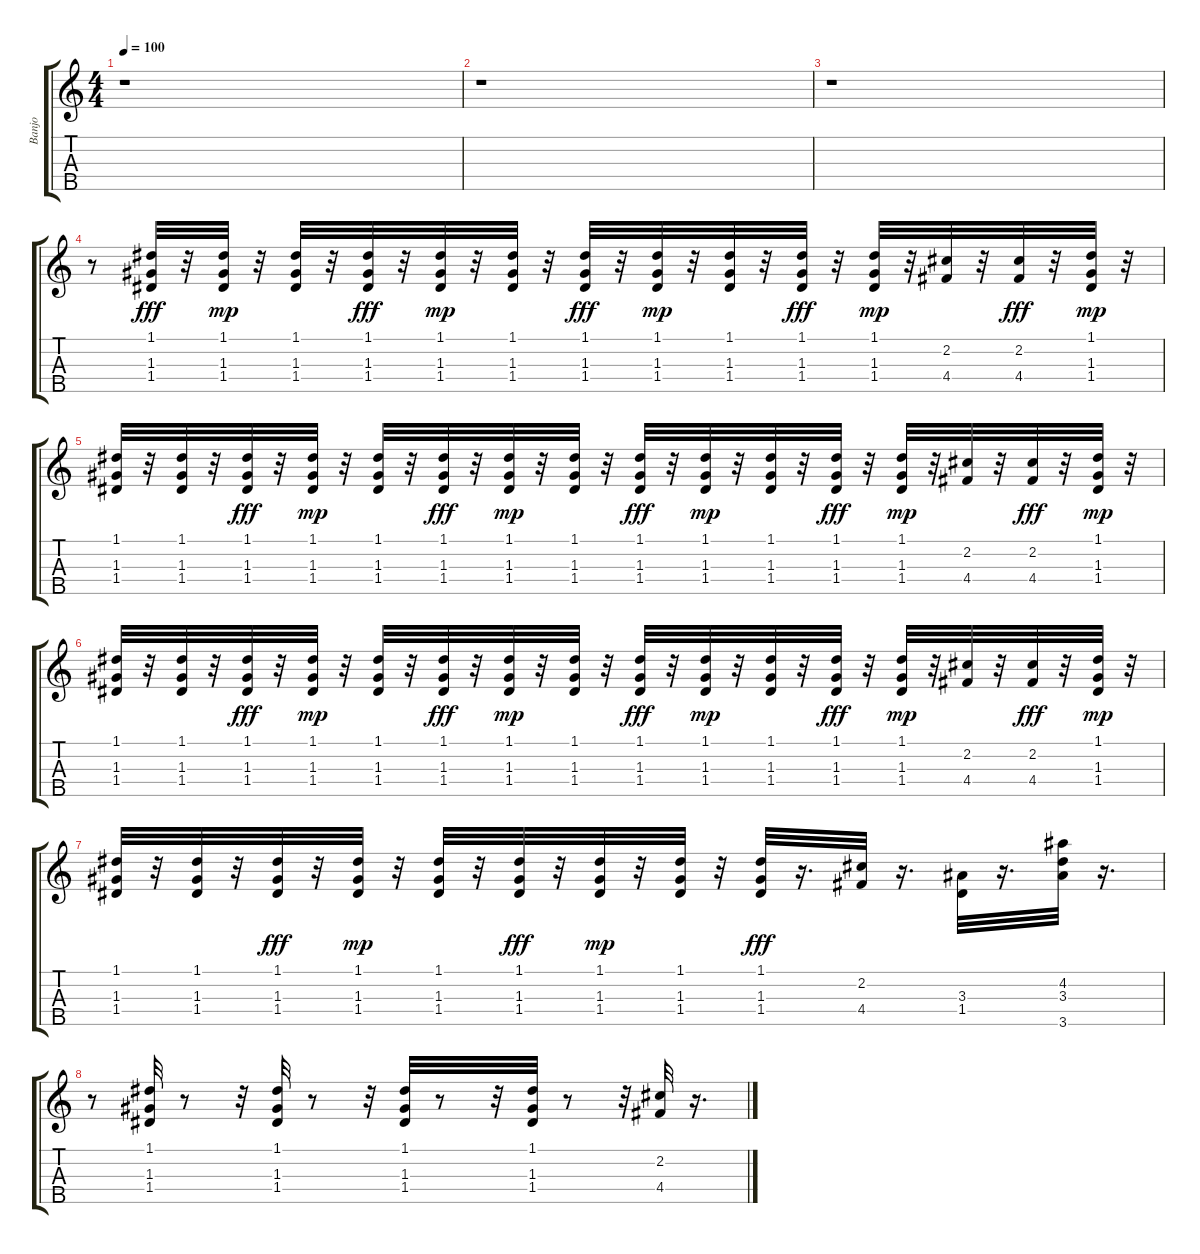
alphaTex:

\track ("Banjo" "Banjo") {instrument banjo}
\staff {score tabs}
\tuning (D4 B3 G3 D3 G4) {hide}
\displaytranspose 12
\ts (4 4)
\tempo 100
\clef g2
\ks c
r.1{dy fff} |
r.1 |
r.1 |
r.8 (1.1 1.3 1.4).32 r.32 (1.1 1.3 1.4).32{dy mp} r.32 (1.1 1.3 1.4).32 r.32 (1.1 1.3 1.4).32{dy fff} r.32 (1.1 1.3 1.4).32{dy mp} r.32 (1.1 1.3 1.4).32 r.32 (1.1 1.3 1.4).32{dy fff} r.32 (1.1 1.3 1.4).32{dy mp} r.32 (1.1 1.3 1.4).32 r.32 (1.1 1.3 1.4).32{dy fff} r.32 (1.1 1.3 1.4).32{dy mp} r.32 (2.2 4.4).32 r.32 (2.2 4.4).32{dy fff} r.32 (1.1 1.3 1.4).32{dy mp} r.32 |
(1.1 1.3 1.4).32 r.32 (1.1 1.3 1.4).32 r.32 (1.1 1.3 1.4).32{dy fff} r.32 (1.1 1.3 1.4).32{dy mp} r.32 (1.1 1.3 1.4).32 r.32 (1.1 1.3 1.4).32{dy fff} r.32 (1.1 1.3 1.4).32{dy mp} r.32 (1.1 1.3 1.4).32 r.32 (1.1 1.3 1.4).32{dy fff} r.32 (1.1 1.3 1.4).32{dy mp} r.32 (1.1 1.3 1.4).32 r.32 (1.1 1.3 1.4).32{dy fff} r.32 (1.1 1.3 1.4).32{dy mp} r.32 (2.2 4.4).32 r.32 (2.2 4.4).32{dy fff} r.32 (1.1 1.3 1.4).32{dy mp} r.32 |
(1.1 1.3 1.4).32 r.32 (1.1 1.3 1.4).32 r.32 (1.1 1.3 1.4).32{dy fff} r.32 (1.1 1.3 1.4).32{dy mp} r.32 (1.1 1.3 1.4).32 r.32 (1.1 1.3 1.4).32{dy fff} r.32 (1.1 1.3 1.4).32{dy mp} r.32 (1.1 1.3 1.4).32 r.32 (1.1 1.3 1.4).32{dy fff} r.32 (1.1 1.3 1.4).32{dy mp} r.32 (1.1 1.3 1.4).32 r.32 (1.1 1.3 1.4).32{dy fff} r.32 (1.1 1.3 1.4).32{dy mp} r.32 (2.2 4.4).32 r.32 (2.2 4.4).32{dy fff} r.32 (1.1 1.3 1.4).32{dy mp} r.32 |
(1.1 1.3 1.4).32 r.32 (1.1 1.3 1.4).32 r.32 (1.1 1.3 1.4).32{dy fff} r.32 (1.1 1.3 1.4).32{dy mp} r.32 (1.1 1.3 1.4).32 r.32 (1.1 1.3 1.4).32{dy fff} r.32 (1.1 1.3 1.4).32{dy mp} r.32 (1.1 1.3 1.4).32 r.32 (1.1 1.3 1.4).32{dy fff} r.16{d} (2.2 4.4).32 r.16{d} (3.3 1.4).32 r.16{d} (4.2 3.3 3.5).32 r.16{d} |
r.8 (1.1 1.3 1.4).32 r.8 r.32 (1.1 1.3 1.4).32 r.8 r.32 (1.1 1.3 1.4).32 r.8 r.32 (1.1 1.3 1.4).32 r.8 r.32 (2.2 4.4).32 r.16{d}
